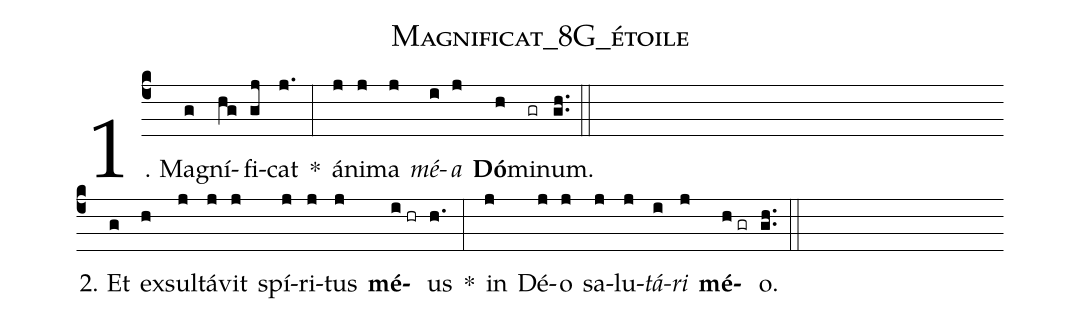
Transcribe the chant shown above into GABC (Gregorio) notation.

name:Magnificat_8G_étoile;
%%
(c4) 1. Ma(g)gní(hg)fi(gj)cat(j.) *(:) á(j)ni(j)ma(j) <i>mé</i>(i)<i>a</i>(j) <b>Dó</b>(h)mi(gr)num.(gh..) (::) (Z-)
2. Et(g) ex(h)sul(j)tá(j)vit(j) spí(j)ri(j)tus(j) <b>mé</b>(i//hr)us(h.) *(:) in(j) Dé(j)o(j) sa(j)lu(j)<i>tá</i>(i)<i>ri</i>(j) <b>mé</b>(h//gr)o.(gh..) (::)
